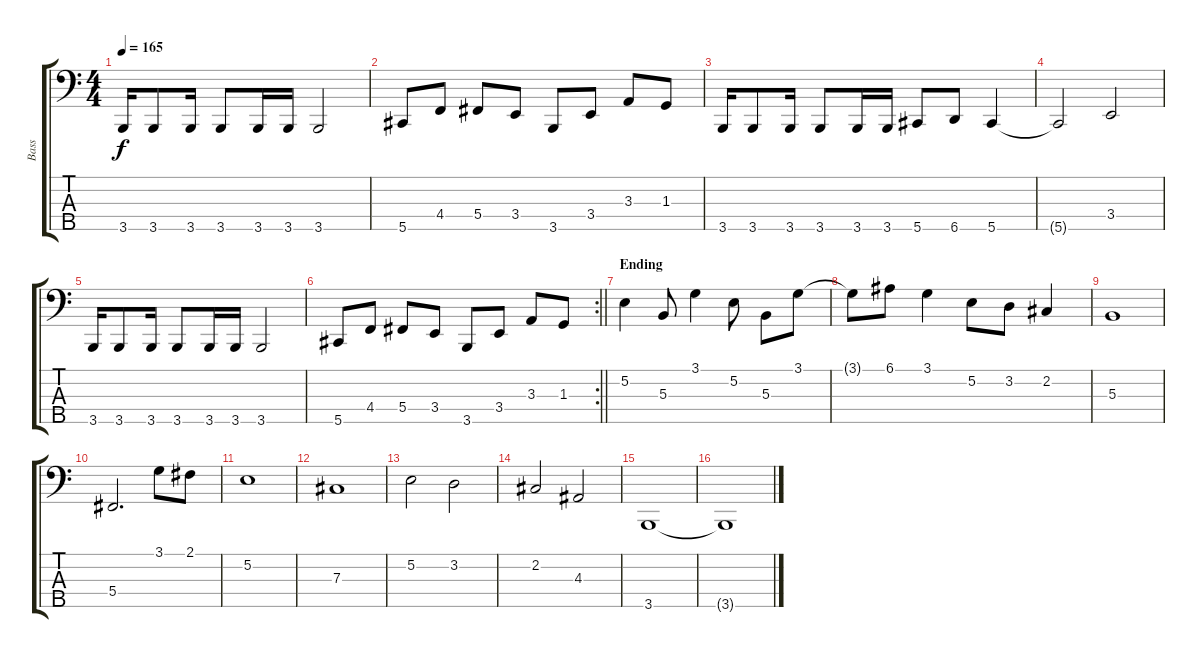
\track ("Bass" "Bass") {instrument slapbass2}
\staff {score tabs}
\tuning (E2 B1 Gb1 Db1 Ab0) {hide}
\ts (4 4)
\tempo 165
\clef f4
\ks c
3.5.16{dy f} 3.5.8 3.5.16 3.5.8 3.5.16 3.5.16 3.5.2 |
5.5.8 4.4.8 5.4.8 3.4.8 3.5.8 3.4.8 3.3.8 1.3.8 |
3.5.16 3.5.8 3.5.16 3.5.8 3.5.16 3.5.16 5.5.8 6.5.8 5.5.4 |
5.5{t}.2 3.4.2 |
3.5.16 3.5.8 3.5.16 3.5.8 3.5.16 3.5.16 3.5.2 |
\rc 2
\barLineRight lightlight
5.5.8 4.4.8 5.4.8 3.4.8 3.5.8 3.4.8 3.3.8 1.3.8 |
\section ("" "Ending")
5.2.4 5.3.8 3.1.4 5.2.8 5.3.8 3.1.8 |
3.1{t}.8 6.1.8 3.1.4 5.2.8 3.2.8 2.2.4 |
5.3.1 |
5.4.2{d} 3.1.8 2.1.8 |
5.2.1 |
7.3.1 |
5.2.2 3.2.2 |
2.2.2 4.3.2 |
3.5.1 |
3.5{t}.1
